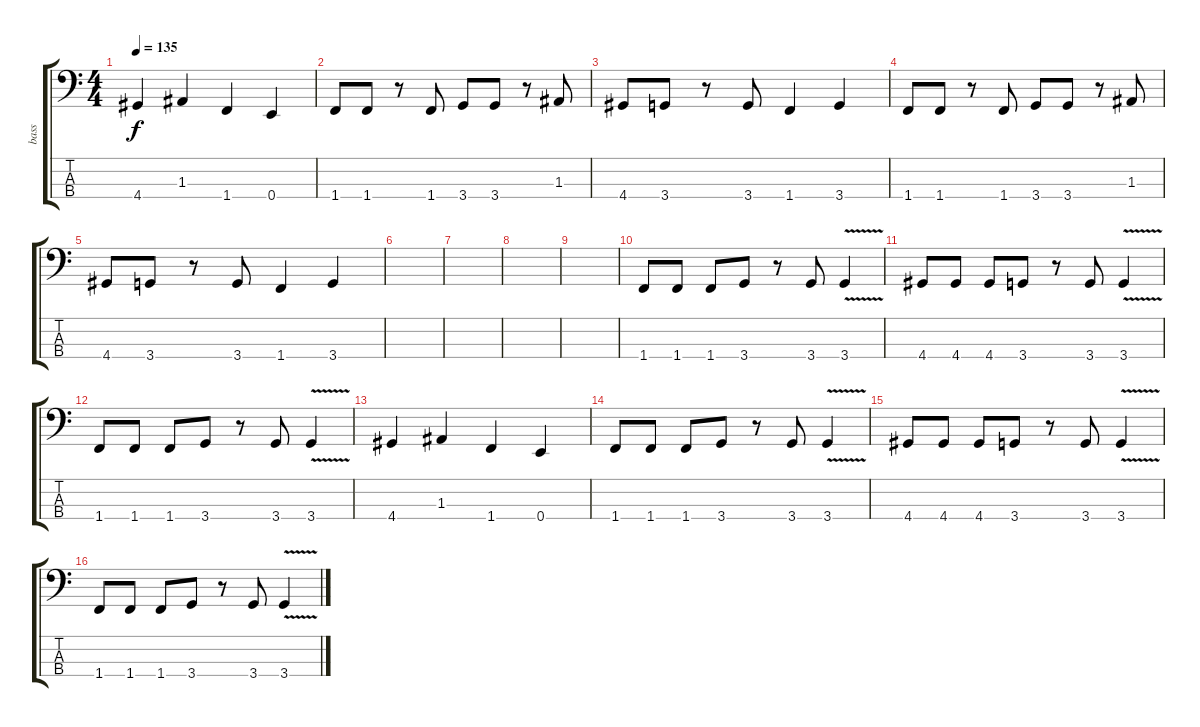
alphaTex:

\track ("bass" "bass") {instrument electricbasspick}
\staff {score tabs}
\tuning (G2 D2 A1 E1) {hide}
\ts (4 4)
\tempo 135
\clef f4
\ks c
4.4.4{dy f} 1.3.4 1.4.4 0.4.4 |
1.4.8 1.4.8 r.8 1.4.8 3.4.8 3.4.8 r.8 1.3.8 |
4.4.8 3.4.8 r.8 3.4.8 1.4.4 3.4.4 |
1.4.8 1.4.8 r.8 1.4.8 3.4.8 3.4.8 r.8 1.3.8 |
4.4.8 3.4.8 r.8 3.4.8 1.4.4 3.4.4 |
|
|
|
|
1.4.8 1.4.8 1.4.8 3.4.8 r.8 3.4.8 3.4{v}.4 |
4.4.8 4.4.8 4.4.8 3.4.8 r.8 3.4.8 3.4{v}.4 |
1.4.8 1.4.8 1.4.8 3.4.8 r.8 3.4.8 3.4{v}.4 |
4.4.4 1.3.4 1.4.4 0.4.4 |
1.4.8 1.4.8 1.4.8 3.4.8 r.8 3.4.8 3.4{v}.4 |
4.4.8 4.4.8 4.4.8 3.4.8 r.8 3.4.8 3.4{v}.4 |
1.4.8 1.4.8 1.4.8 3.4.8 r.8 3.4.8 3.4{v}.4
